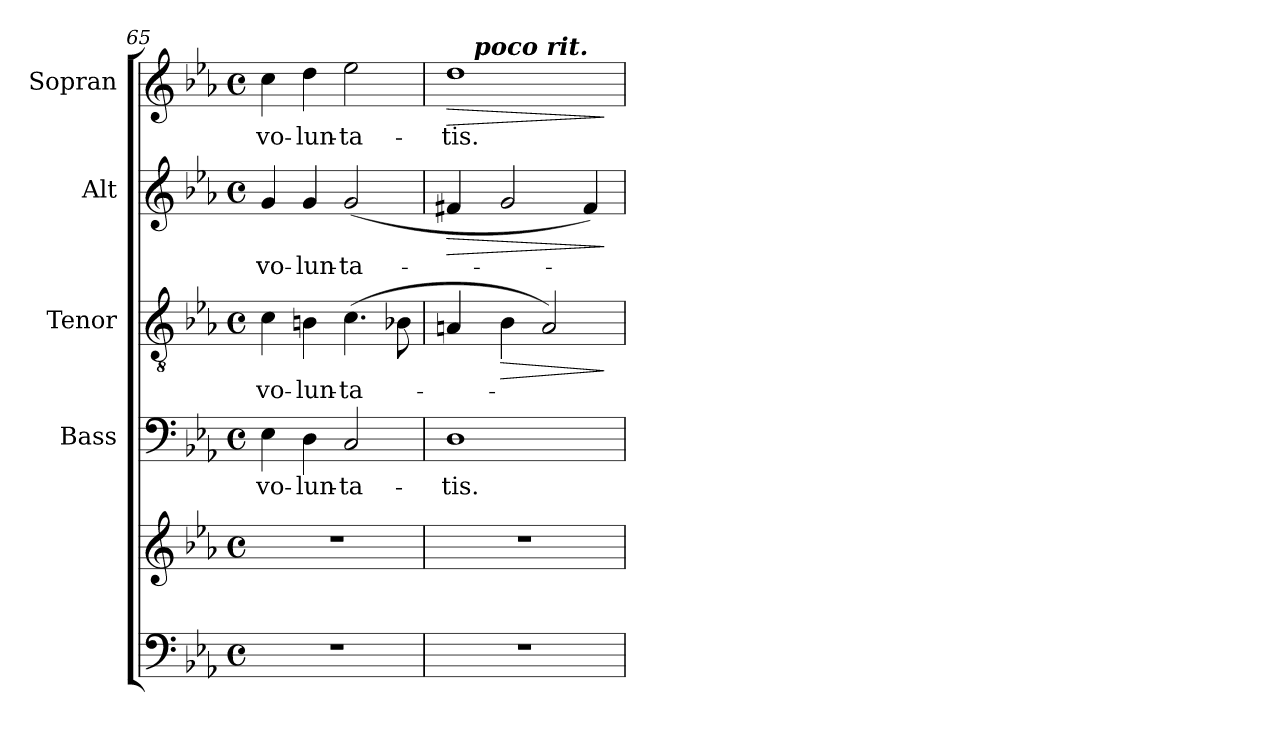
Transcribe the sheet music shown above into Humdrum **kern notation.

**kern	**kern	**kern	**text	**kern	**text	**dynam	**kern	**text	**dynam	**kern	**text	**dynam
*part5	*part5	*part4	*part4	*part3	*part3	*part3	*part2	*part2	*part2	*part1	*part1	*part1
*staff6	*staff5	*staff4	*staff4	*staff3	*staff3	*staff3	*staff2	*staff2	*staff2	*staff1	*staff1	*staff1
*	*	*I"Bass	*	*I"Tenor	*	*	*I"Alt	*	*	*I"Sopran	*	*
*	*	*I'B.	*	*I'T.	*	*	*I'A.	*	*	*I'S.	*	*
*clefF4	*clefG2	*clefF4	*	*clefGv2	*	*	*clefG2	*	*	*clefG2	*	*
*k[b-e-a-]	*k[b-e-a-]	*k[b-e-a-]	*	*k[b-e-a-]	*	*	*k[b-e-a-]	*	*	*k[b-e-a-]	*	*
*E-:	*E-:	*E-:	*	*E-:	*	*	*E-:	*	*	*E-:	*	*
*M4/4	*M4/4	*M4/4	*	*M4/4	*	*	*M4/4	*	*	*M4/4	*	*
*met(c)	*met(c)	*met(c)	*	*met(c)	*	*	*met(c)	*	*	*met(c)	*	*
=65	=65	=65	=65	=65	=65	=65	=65	=65	=65	=65	=65	=65
!	!	!	!LO:LY:b	!	!LO:LY:b	!	!	!LO:LY:b	!	!	!LO:LY:b	!
1r	1r	4E-\	vo-	4c\	vo-	.	4g/	vo-	.	4cc\	vo-	.
!	!	!	!LO:LY:b	!	!LO:LY:b	!	!	!LO:LY:b	!	!	!LO:LY:b	!
.	.	4D\	-lun-	4Bn\	-lun-	.	4g/	-lun-	.	4dd\	-lun-	.
!	!	!	!LO:LY:b	!	!LO:LY:b	!	!	!LO:LY:b	!	!	!LO:LY:b	!
.	.	2C/	-ta-	(>4.c\	-ta-	.	(<2g/	-ta-	.	2ee-\	-ta-	.
.	.	.	.	8B-X\	.	.	.	.	.	.	.	.
=66	=66	=66	=66	=66	=66	=66	=66	=66	=66	=66	=66	=66
!	!	!	!LO:LY:b	!	!	!	!	!	!LO:HP:b	!	!LO:LY:b	!LO:HP:b
*	*	*	*	*	*	*	*	*	*	*^	*	*
1r	1r	1D	-tis.	4An/	.	.	4f#X/	.	>	1dd	8ryy	-tis.	>
!	!	!	!	!	!	!	!	!	!	!	!LO:TX:a:Bi:t=poco rit.	!	!
.	.	.	.	.	.	.	.	.	.	.	2..ryy	.	.
!	!	!	!	!	!	!LO:HP:b	!	!	!	!	!	!	!
.	.	.	.	4B-\	.	>	2g/	.	.	.	.	.	.
.	.	.	.	2A/)	.	.	.	.	.	.	.	.	.
.	.	.	.	.	.	.	4f#/)	.	.	.	.	.	.
.	.	.	.	.	.	]	.	.	]	.	.	.	]
*	*	*	*	*	*	*	*	*	*	*v	*v	*	*
=	=	=	=	=	=	=	=	=	=	=	=	=
*-	*-	*-	*-	*-	*-	*-	*-	*-	*-	*-	*-	*-
